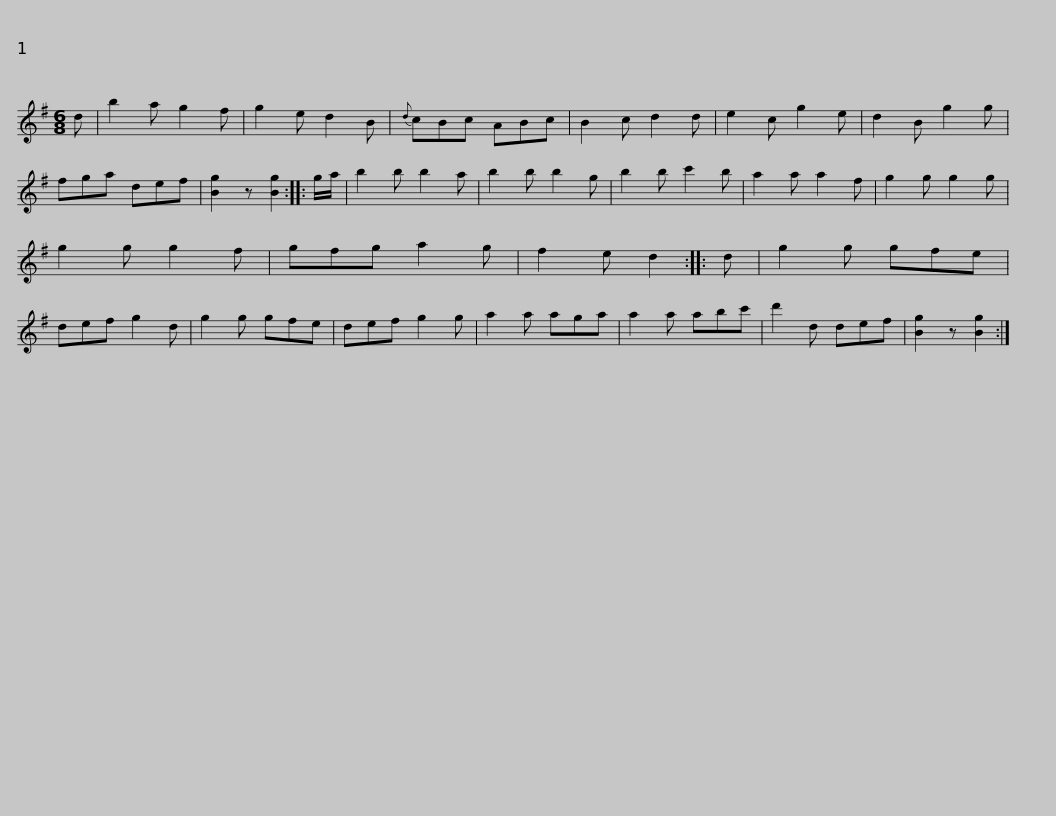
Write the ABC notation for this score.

X:1
L:1/8
M:6/8
I:linebreak $
K:G
V:1 treble
V:1
 d | b2 a g2 f | g2 e d2 B |{d} cBc ABc | B2 c d2 d | %5
 e2 c g2 e | d2 B g2 g | fga def | [Bg]2 z [Bg]2 :: g/a/ |$ %10
 b2 b b2 a | b2 b b2 g | b2 b c'2 b | a2 a a2 f | g2 g g2 g | %15
 g2 g g2 f | gfg a2 g | f2 e d2 :: d |$ g2 g gfe | %20
 def g2 d | g2 g gfe | def g2 g | a2 a aga | a2 a abc' | %25
 d'2 d def | [Bg]2 z [Bg]2 :| %27
